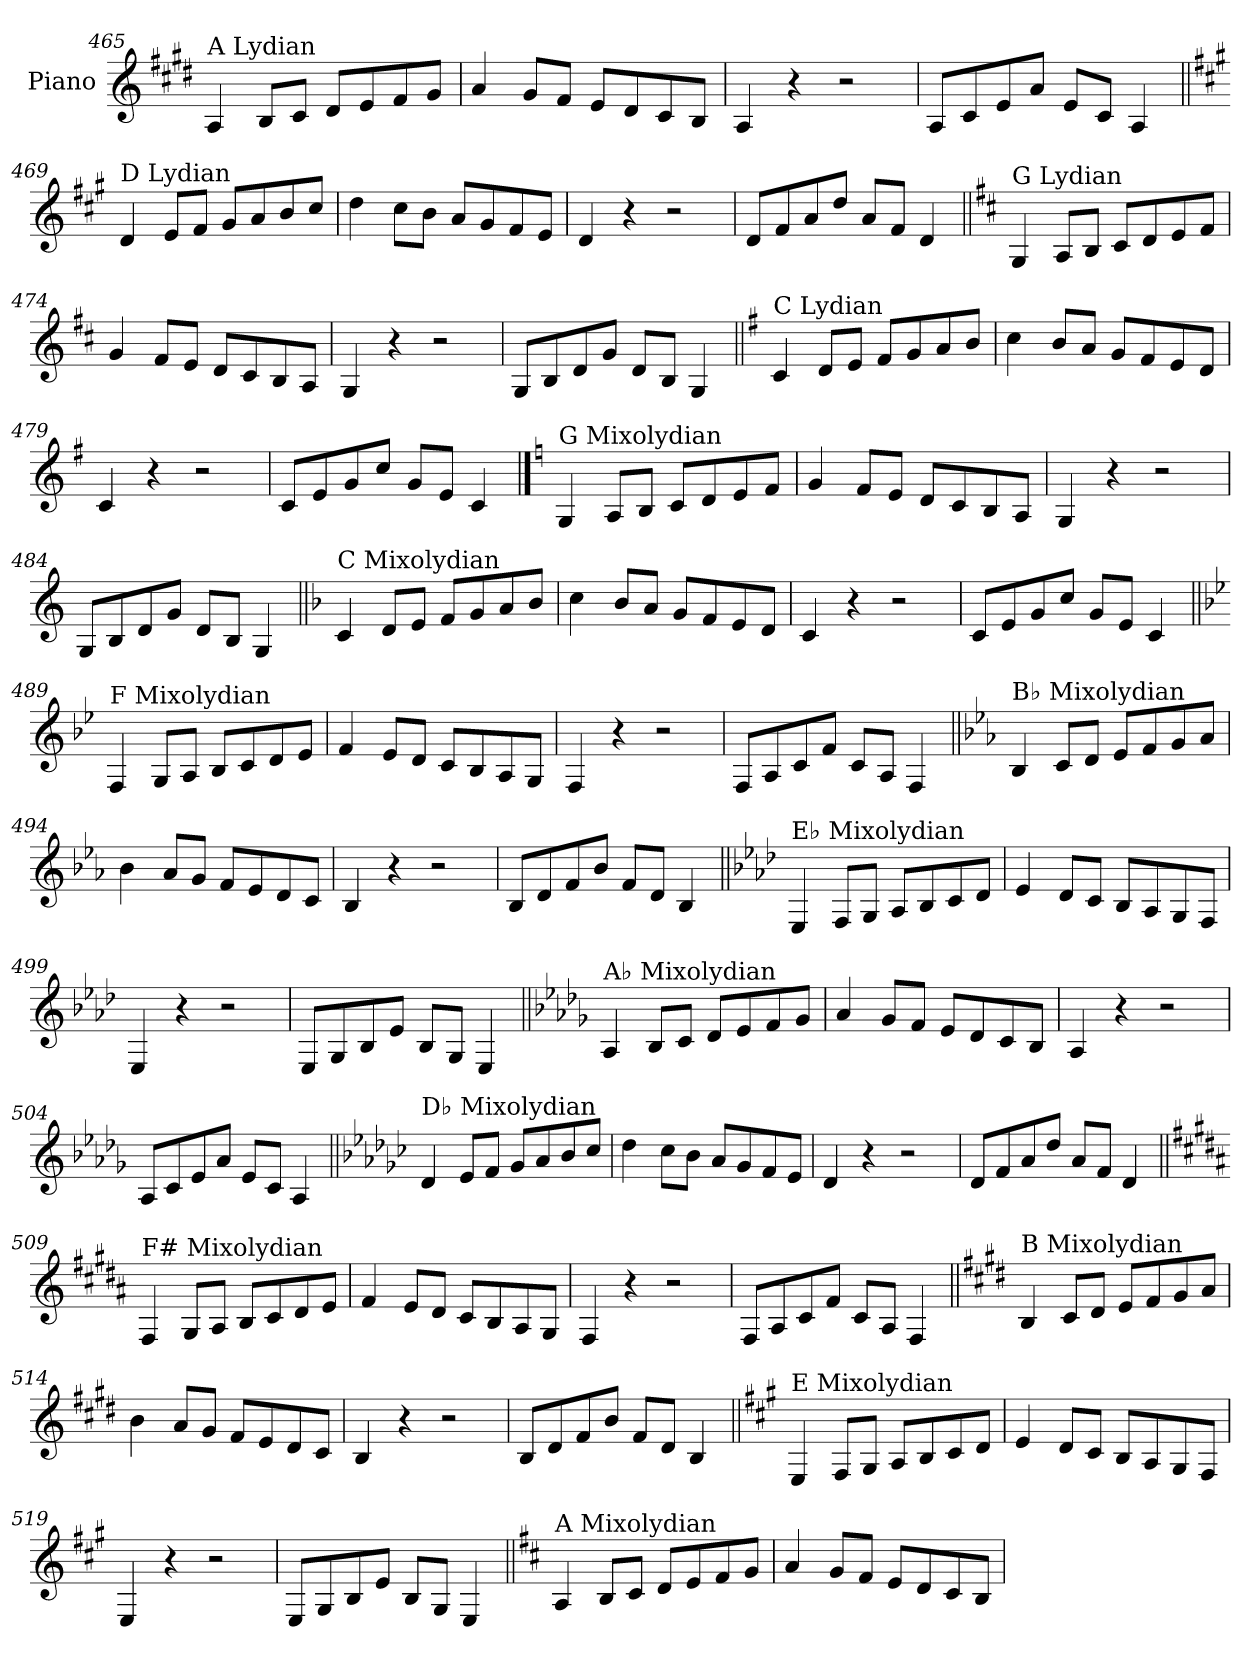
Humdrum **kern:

**kern
*part1
*staff1
*I"Piano
*I'Pno.
!!LO:LB:g=z
*clefG2
*k[f#c#g#d#]
=465
!LO:TX:a:t=A Lydian
4A/
8B/L
8c#/J
8d#/L
8e/
8f#/
8g#/J
=466
4a/
8g#/L
8f#/J
8e/L
8d#/
8c#/
8B/J
=467
4A/
4r
2r
=468
8A/L
8c#/
8e/
8a/J
8e/L
8c#/J
4A/
!!LO:LB:g=z
=469||
*k[f#c#g#]
!LO:TX:a:t=D Lydian
4d/
8e/L
8f#/J
8g#/L
8a/
8b/
8cc#/J
=470
4dd\
8cc#\L
8b\J
8a/L
8g#/
8f#/
8e/J
=471
4d/
4r
2r
=472
8d/L
8f#/
8a/
8dd/J
8a/L
8f#/J
4d/
!!LO:LB:g=z
=473||
*k[f#c#]
!LO:TX:a:t=G Lydian
4G/
8A/L
8B/J
8c#/L
8d/
8e/
8f#/J
=474
4g/
8f#/L
8e/J
8d/L
8c#/
8B/
8A/J
=475
4G/
4r
2r
=476
8G/L
8B/
8d/
8g/J
8d/L
8B/J
4G/
!!LO:LB:g=z
=477||
*k[f#]
!LO:TX:a:t=C Lydian
4c/
8d/L
8e/J
8f#/L
8g/
8a/
8b/J
=478
4cc\
8b/L
8a/J
8g/L
8f#/
8e/
8d/J
=479
4c/
4r
2r
=480
8c/L
8e/
8g/
8cc/J
8g/L
8e/J
4c/
!!LO:PB:g=z
==481
*k[]
!LO:TX:a:t=G Mixolydian
4G/
8A/L
8B/J
8c/L
8d/
8e/
8f/J
=482
4g/
8f/L
8e/J
8d/L
8c/
8B/
8A/J
=483
4G/
4r
2r
=484
8G/L
8B/
8d/
8g/J
8d/L
8B/J
4G/
!!LO:LB:g=z
=485||
*k[b-]
!LO:TX:a:t=C Mixolydian
4c/
8d/L
8e/J
8f/L
8g/
8a/
8b-/J
=486
4cc\
8b-/L
8a/J
8g/L
8f/
8e/
8d/J
=487
4c/
4r
2r
=488
8c/L
8e/
8g/
8cc/J
8g/L
8e/J
4c/
!!LO:LB:g=z
=489||
*k[b-e-]
!LO:TX:a:t=F Mixolydian
4F/
8G/L
8A/J
8B-/L
8c/
8d/
8e-/J
=490
4f/
8e-/L
8d/J
8c/L
8B-/
8A/
8G/J
=491
4F/
4r
2r
=492
8F/L
8A/
8c/
8f/J
8c/L
8A/J
4F/
!!LO:LB:g=z
=493||
*k[b-e-a-]
!LO:TX:a:t=B♭ Mixolydian
4B-/
8c/L
8d/J
8e-/L
8f/
8g/
8a-/J
=494
4b-\
8a-/L
8g/J
8f/L
8e-/
8d/
8c/J
=495
4B-/
4r
2r
=496
8B-/L
8d/
8f/
8b-/J
8f/L
8d/J
4B-/
!!LO:LB:g=z
=497||
*k[b-e-a-d-]
!LO:TX:a:t=E♭ Mixolydian
4E-/
8F/L
8G/J
8A-/L
8B-/
8c/
8d-/J
=498
4e-/
8d-/L
8c/J
8B-/L
8A-/
8G/
8F/J
=499
4E-/
4r
2r
=500
8E-/L
8G/
8B-/
8e-/J
8B-/L
8G/J
4E-/
!!LO:LB:g=z
=501||
*k[b-e-a-d-g-]
!LO:TX:a:t=A♭ Mixolydian
4A-/
8B-/L
8c/J
8d-/L
8e-/
8f/
8g-/J
=502
4a-/
8g-/L
8f/J
8e-/L
8d-/
8c/
8B-/J
=503
4A-/
4r
2r
=504
8A-/L
8c/
8e-/
8a-/J
8e-/L
8c/J
4A-/
!!LO:LB:g=z
=505||
*k[b-e-a-d-g-c-]
!LO:TX:a:t=D♭ Mixolydian
4d-/
8e-/L
8f/J
8g-/L
8a-/
8b-/
8cc-/J
=506
4dd-\
8cc-\L
8b-\J
8a-/L
8g-/
8f/
8e-/J
=507
4d-/
4r
2r
=508
8d-/L
8f/
8a-/
8dd-/J
8a-/L
8f/J
4d-/
!!LO:LB:g=z
=509||
*k[f#c#g#d#a#]
!LO:TX:a:t=F# Mixolydian
4F#/
8G#/L
8A#/J
8B/L
8c#/
8d#/
8e/J
=510
4f#/
8e/L
8d#/J
8c#/L
8B/
8A#/
8G#/J
=511
4F#/
4r
2r
=512
8F#/L
8A#/
8c#/
8f#/J
8c#/L
8A#/J
4F#/
!!LO:LB:g=z
=513||
*k[f#c#g#d#]
!LO:TX:a:t=B Mixolydian
4B/
8c#/L
8d#/J
8e/L
8f#/
8g#/
8a/J
=514
4b\
8a/L
8g#/J
8f#/L
8e/
8d#/
8c#/J
=515
4B/
4r
2r
=516
8B/L
8d#/
8f#/
8b/J
8f#/L
8d#/J
4B/
!!LO:LB:g=z
=517||
*k[f#c#g#]
!LO:TX:a:t=E Mixolydian
4E/
8F#/L
8G#/J
8A/L
8B/
8c#/
8d/J
=518
4e/
8d/L
8c#/J
8B/L
8A/
8G#/
8F#/J
=519
4E/
4r
2r
=520
8E/L
8G#/
8B/
8e/J
8B/L
8G#/J
4E/
!!LO:LB:g=z
=521||
*k[f#c#]
!LO:TX:a:t=A Mixolydian
4A/
8B/L
8c#/J
8d/L
8e/
8f#/
8g/J
=522
4a/
8g/L
8f#/J
8e/L
8d/
8c#/
8B/J
=
*-
